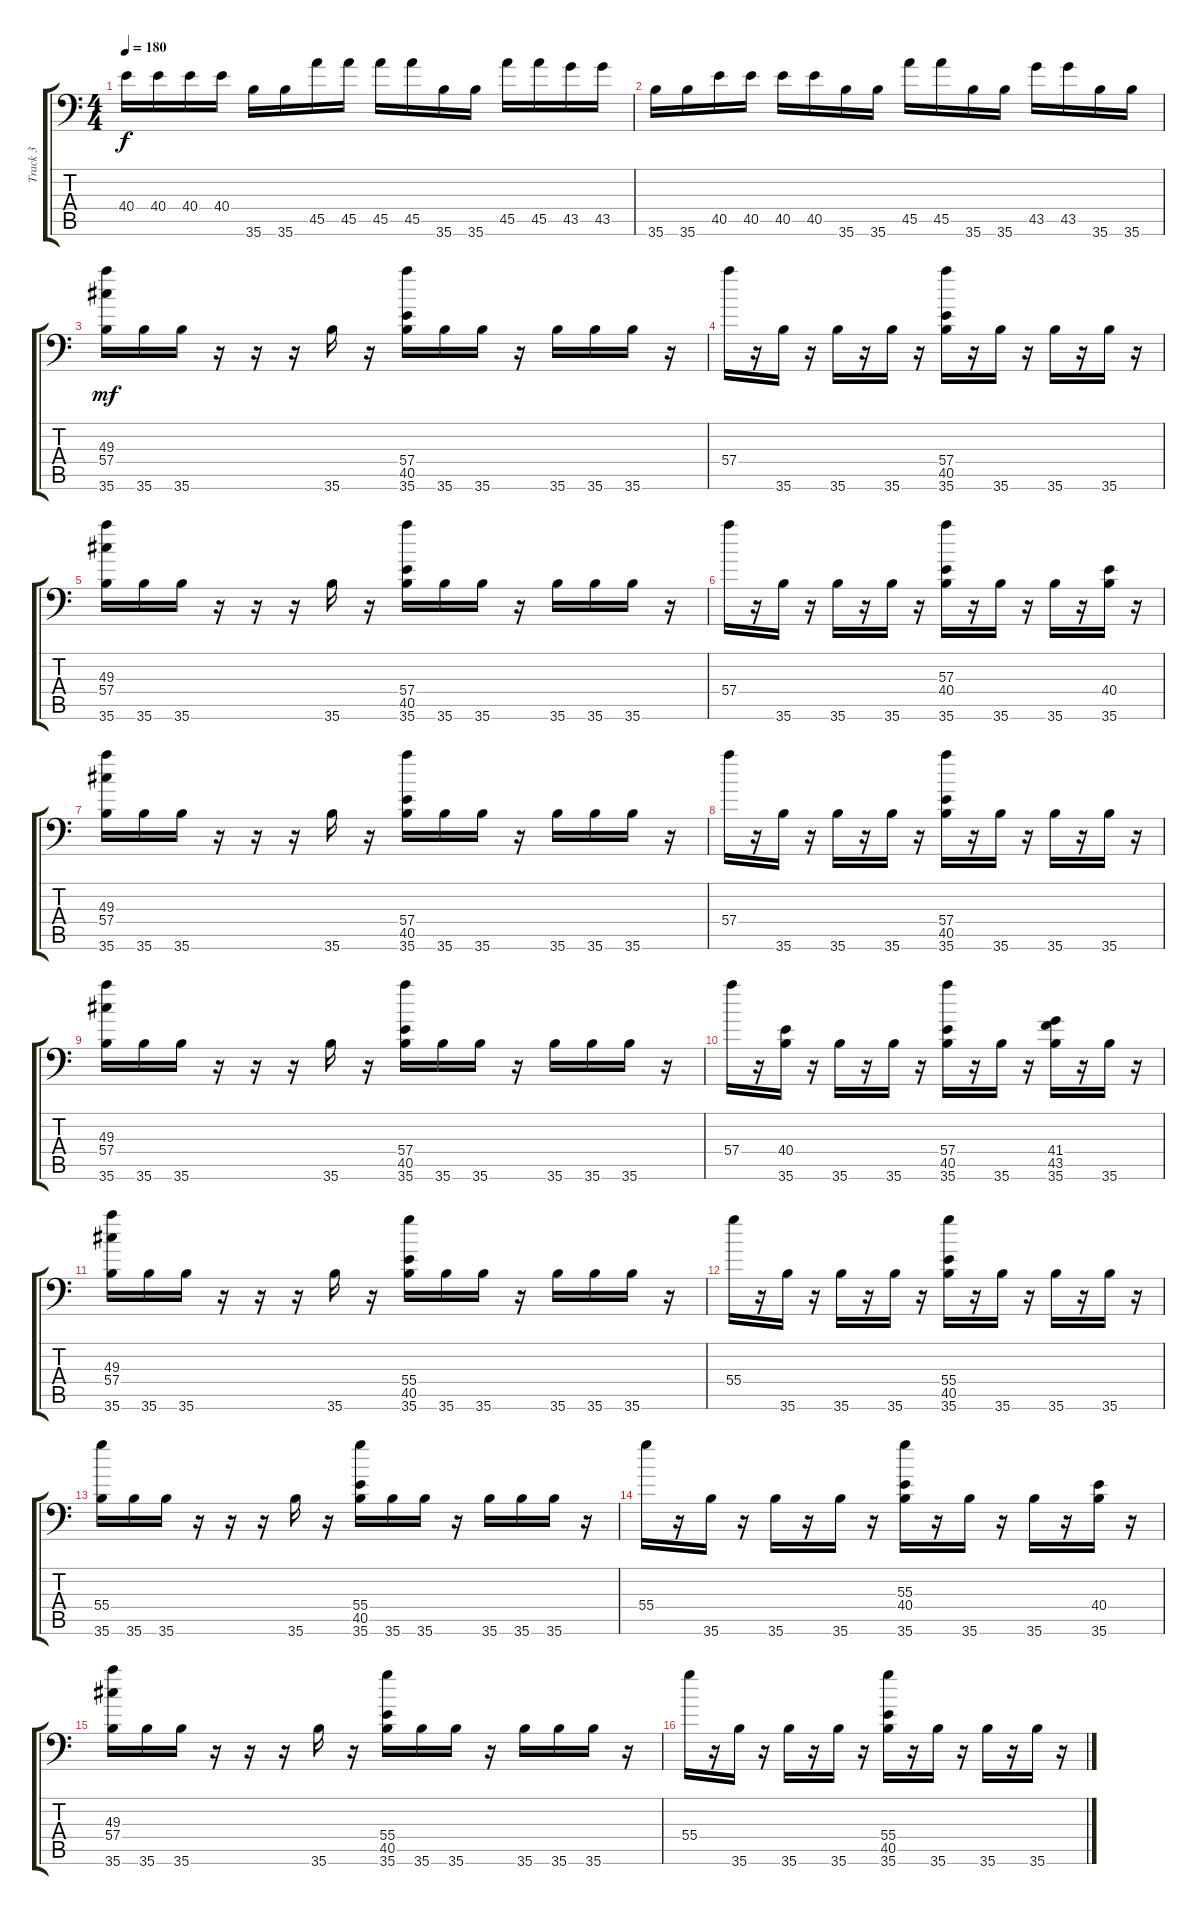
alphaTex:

\track ("Track 3" "Track 3") {instrument acousticgrandpiano}
\staff {score tabs}
\tuning (C-1 C-1 C-1 C-1 C-1 C-1) {hide}
\ts (4 4)
\tempo 180
\clef f4
\ks c
40.4.16{dy f} 40.4.16 40.4.16 40.4.16 35.6.16 35.6.16 45.5.16 45.5.16 45.5.16 45.5.16 35.6.16 35.6.16 45.5.16 45.5.16 43.5.16 43.5.16 |
35.6.16 35.6.16 40.5.16 40.5.16 40.5.16 40.5.16 35.6.16 35.6.16 45.5.16 45.5.16 35.6.16 35.6.16 43.5.16 43.5.16 35.6.16 35.6.16 |
(49.3 57.4 35.6).16{dy mf} 35.6.16 35.6.16 r.16 r.16 r.16 35.6.16 r.16 (57.4 40.5 35.6).16 35.6.16 35.6.16 r.16 35.6.16 35.6.16 35.6.16 r.16 |
57.4.16 r.16 35.6.16 r.16 35.6.16 r.16 35.6.16 r.16 (57.4 40.5 35.6).16 r.16 35.6.16 r.16 35.6.16 r.16 35.6.16 r.16 |
(49.3 57.4 35.6).16 35.6.16 35.6.16 r.16 r.16 r.16 35.6.16 r.16 (57.4 40.5 35.6).16 35.6.16 35.6.16 r.16 35.6.16 35.6.16 35.6.16 r.16 |
57.4.16 r.16 35.6.16 r.16 35.6.16 r.16 35.6.16 r.16 (57.3 40.4 35.6).16 r.16 35.6.16 r.16 35.6.16 r.16 (40.4 35.6).16 r.16 |
(49.3 57.4 35.6).16 35.6.16 35.6.16 r.16 r.16 r.16 35.6.16 r.16 (57.4 40.5 35.6).16 35.6.16 35.6.16 r.16 35.6.16 35.6.16 35.6.16 r.16 |
57.4.16 r.16 35.6.16 r.16 35.6.16 r.16 35.6.16 r.16 (57.4 40.5 35.6).16 r.16 35.6.16 r.16 35.6.16 r.16 35.6.16 r.16 |
(49.3 57.4 35.6).16 35.6.16 35.6.16 r.16 r.16 r.16 35.6.16 r.16 (57.4 40.5 35.6).16 35.6.16 35.6.16 r.16 35.6.16 35.6.16 35.6.16 r.16 |
57.4.16 r.16 (40.4 35.6).16 r.16 35.6.16 r.16 35.6.16 r.16 (57.4 40.5 35.6).16 r.16 35.6.16 r.16 (41.4 43.5 35.6).16 r.16 35.6.16 r.16 |
(49.3 57.4 35.6).16 35.6.16 35.6.16 r.16 r.16 r.16 35.6.16 r.16 (55.4 40.5 35.6).16 35.6.16 35.6.16 r.16 35.6.16 35.6.16 35.6.16 r.16 |
55.4.16 r.16 35.6.16 r.16 35.6.16 r.16 35.6.16 r.16 (55.4 40.5 35.6).16 r.16 35.6.16 r.16 35.6.16 r.16 35.6.16 r.16 |
(55.4 35.6).16 35.6.16 35.6.16 r.16 r.16 r.16 35.6.16 r.16 (55.4 40.5 35.6).16 35.6.16 35.6.16 r.16 35.6.16 35.6.16 35.6.16 r.16 |
55.4.16 r.16 35.6.16 r.16 35.6.16 r.16 35.6.16 r.16 (55.3 40.4 35.6).16 r.16 35.6.16 r.16 35.6.16 r.16 (40.4 35.6).16 r.16 |
(49.3 57.4 35.6).16 35.6.16 35.6.16 r.16 r.16 r.16 35.6.16 r.16 (55.4 40.5 35.6).16 35.6.16 35.6.16 r.16 35.6.16 35.6.16 35.6.16 r.16 |
55.4.16 r.16 35.6.16 r.16 35.6.16 r.16 35.6.16 r.16 (55.4 40.5 35.6).16 r.16 35.6.16 r.16 35.6.16 r.16 35.6.16 r.16
